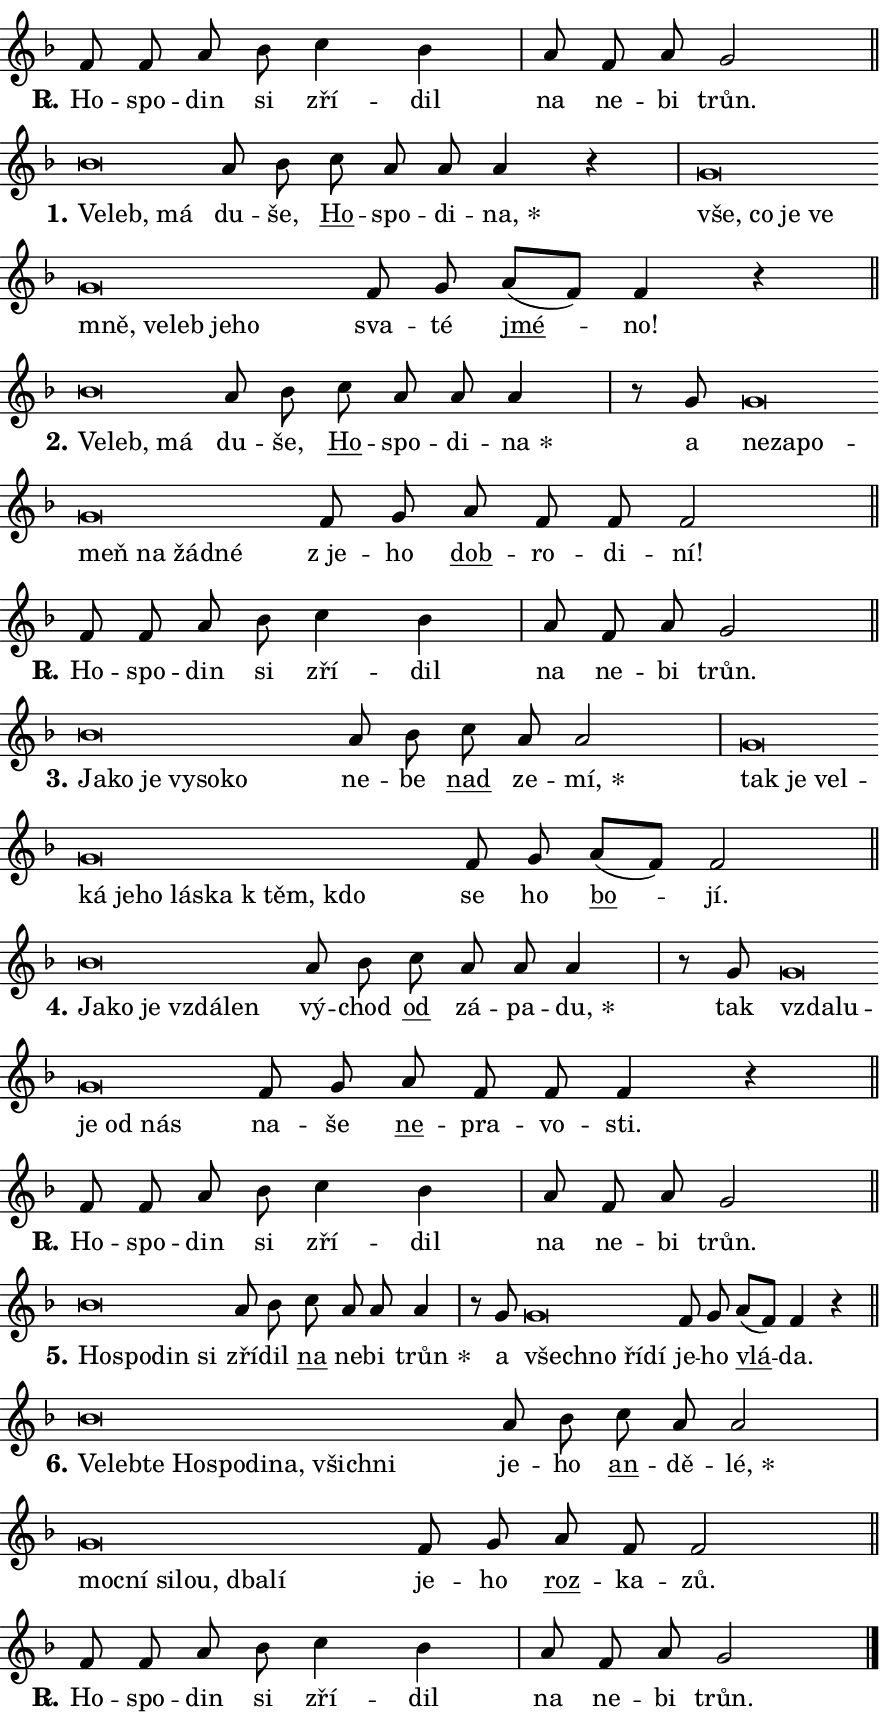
\version "2.24.0"
\header { tagline = "" }
\paper {
  indent = 0\cm
  top-margin = 0\cm
  right-margin = 0.13\cm % to fit lyric hyphens
  bottom-margin = 0\cm
  left-margin = 0\cm
  paper-width = 15\cm
  page-breaking = #ly:one-page-breaking
  system-system-spacing.basic-distance = #11
  score-system-spacing.basic-distance = #11
  ragged-last = ##f
}


%% Author: Thomas Morley
%% https://lists.gnu.org/archive/html/lilypond-user/2020-05/msg00002.html
#(define (line-position grob)
"Returns position of @var[grob} in current system:
   @code{'start}, if at first time-step
   @code{'end}, if at last time-step
   @code{'middle} otherwise
"
  (let* ((col (ly:item-get-column grob))
         (ln (ly:grob-object col 'left-neighbor))
         (rn (ly:grob-object col 'right-neighbor))
         (col-to-check-left (if (ly:grob? ln) ln col))
         (col-to-check-right (if (ly:grob? rn) rn col))
         (break-dir-left
           (and
             (ly:grob-property col-to-check-left 'non-musical #f)
             (ly:item-break-dir col-to-check-left)))
         (break-dir-right
           (and
             (ly:grob-property col-to-check-right 'non-musical #f)
             (ly:item-break-dir col-to-check-right))))
        (cond ((eqv? 1 break-dir-left) 'start)
              ((eqv? -1 break-dir-right) 'end)
              (else 'middle))))

#(define (tranparent-at-line-position vctor)
  (lambda (grob)
  "Relying on @code{line-position} select the relevant enry from @var{vctor}.
Used to determine transparency,"
    (case (line-position grob)
      ((end) (not (vector-ref vctor 0)))
      ((middle) (not (vector-ref vctor 1)))
      ((start) (not (vector-ref vctor 2))))))

noteHeadBreakVisibility =
#(define-music-function (break-visibility)(vector?)
"Makes @code{NoteHead}s transparent relying on @var{break-visibility}"
#{
  \override NoteHead.transparent =
    #(tranparent-at-line-position break-visibility)
#})

#(define delete-ledgers-for-transparent-note-heads
  (lambda (grob)
    "Reads whether a @code{NoteHead} is transparent.
If so this @code{NoteHead} is removed from @code{'note-heads} from
@var{grob}, which is supposed to be @code{LedgerLineSpanner}.
As a result ledgers are not printed for this @code{NoteHead}"
    (let* ((nhds-array (ly:grob-object grob 'note-heads))
           (nhds-list
             (if (ly:grob-array? nhds-array)
                 (ly:grob-array->list nhds-array)
                 '()))
           ;; Relies on the transparent-property being done before
           ;; Staff.LedgerLineSpanner.after-line-breaking is executed.
           ;; This is fragile ...
           (to-keep
             (remove
               (lambda (nhd)
                 (ly:grob-property nhd 'transparent #f))
               nhds-list)))
      ;; TODO find a better method to iterate over grob-arrays, similiar
      ;; to filter/remove etc for lists
      ;; For now rebuilt from scratch
      (set! (ly:grob-object grob 'note-heads)  '())
      (for-each
        (lambda (nhd)
          (ly:pointer-group-interface::add-grob grob 'note-heads nhd))
        to-keep))))

squashNotes = {
  \override NoteHead.X-extent = #'(-0.2 . 0.2)
  \override NoteHead.Y-extent = #'(-0.75 . 0)
  \override NoteHead.stencil =
    #(lambda (grob)
       (let ((pos (ly:grob-property grob 'staff-position)))
         (begin
           (if (< pos -7) (display "ERROR: Lower brevis then expected\n") (display ""))
           (if (<= pos -6) ly:text-interface::print ly:note-head::print))))
}
unSquashNotes = {
  \revert NoteHead.X-extent
  \revert NoteHead.Y-extent
  \revert NoteHead.stencil
}

hideNotes = \noteHeadBreakVisibility #begin-of-line-visible
unHideNotes = \noteHeadBreakVisibility #all-visible

% work-around for resetting accidentals
% https://lilypond.org/doc/v2.23/Documentation/notation/displaying-rhythms#unmetered-music
cadenzaMeasure = {
  \cadenzaOff
  \partial 1024 s1024
  \cadenzaOn
}

#(define-markup-command (accent layout props text) (markup?)
  "Underline accented syllable"
  (interpret-markup layout props
    #{\markup \override #'(offset . 4.3) \underline { #text }#}))

responsum = \markup \concat {
  "R" \hspace #-1.05 \path #0.1 #'((moveto 0 0.07) (lineto 0.9 0.8)) \hspace #0.05 "."
}

spaceSize = #0.6828661417322834 % exact space size for TeX Gyre Schola

\layout {
  \context {
    \Staff
    \remove "Time_signature_engraver"
    \override LedgerLineSpanner.after-line-breaking = #delete-ledgers-for-transparent-note-heads
  }
  \context {
    \Lyrics {
      \override LyricSpace.minimum-distance = \spaceSize
      \override LyricText.font-name = #"TeX Gyre Schola"
      \override LyricText.font-size = 1
      \override StanzaNumber.font-name = #"TeX Gyre Schola Bold"
      \override StanzaNumber.font-size = 1
    }
  }
  \context {
    \Score 
    \override NoteHead.text =
      #(lambda (grob) 
        (let ((pos (ly:grob-property grob 'staff-position)))
          #{\markup {
            \combine
              \halign #-0.55 \raise #(if (= pos -6) 0 0.5) \override #'(thickness . 2) \draw-line #'(3.2 . 0)
              \musicglyph "noteheads.sM1"
          }#}))
  }
}

% magnetic-lyrics.ily
%
%   written by
%     Jean Abou Samra <jean@abou-samra.fr>
%     Werner Lemberg <wl@gnu.org>
%
%   adapted by
%     Jiri Hon <jiri.hon@gmail.com>
%
% Version 2022-Apr-15

% https://www.mail-archive.com/lilypond-user@gnu.org/msg149350.html

#(define (Left_hyphen_pointer_engraver context)
   "Collect syllable-hyphen-syllable occurrences in lyrics and store
them in properties.  This engraver only looks to the left.  For
example, if the lyrics input is @code{foo -- bar}, it does the
following.

@itemize @bullet
@item
Set the @code{text} property of the @code{LyricHyphen} grob between
@q{foo} and @q{bar} to @code{foo}.

@item
Set the @code{left-hyphen} property of the @code{LyricText} grob with
text @q{foo} to the @code{LyricHyphen} grob between @q{foo} and
@q{bar}.
@end itemize

Use this auxiliary engraver in combination with the
@code{lyric-@/text::@/apply-@/magnetic-@/offset!} hook."
   (let ((hyphen #f)
         (text #f))
     (make-engraver
      (acknowledgers
       ((lyric-syllable-interface engraver grob source-engraver)
        (set! text grob)))
      (end-acknowledgers
       ((lyric-hyphen-interface engraver grob source-engraver)
        ;(when (not (grob::has-interface grob 'lyric-space-interface))
          (set! hyphen grob)));)
      ((stop-translation-timestep engraver)
       (when (and text hyphen)
         (ly:grob-set-object! text 'left-hyphen hyphen))
       (set! text #f)
       (set! hyphen #f)))))

#(define (lyric-text::apply-magnetic-offset! grob)
   "If the space between two syllables is less than the value in
property @code{LyricText@/.details@/.squash-threshold}, move the right
syllable to the left so that it gets concatenated with the left
syllable.

Use this function as a hook for
@code{LyricText@/.after-@/line-@/breaking} if the
@code{Left_@/hyphen_@/pointer_@/engraver} is active."
   (let ((hyphen (ly:grob-object grob 'left-hyphen #f)))
     (when hyphen
       (let ((left-text (ly:spanner-bound hyphen LEFT)))
         (when (grob::has-interface left-text 'lyric-syllable-interface)
           (let* ((common (ly:grob-common-refpoint grob left-text X))
                  (this-x-ext (ly:grob-extent grob common X))
                  (left-x-ext
                   (begin
                     ;; Trigger magnetism for left-text.
                     (ly:grob-property left-text 'after-line-breaking)
                     (ly:grob-extent left-text common X)))
                  ;; `delta` is the gap width between two syllables.
                  (delta (- (interval-start this-x-ext)
                            (interval-end left-x-ext)))
                  (details (ly:grob-property grob 'details))
                  (threshold (assoc-get 'squash-threshold details 0.2)))
             (when (< delta threshold)
               (let* (;; We have to manipulate the input text so that
                      ;; ligatures crossing syllable boundaries are not
                      ;; disabled.  For languages based on the Latin
                      ;; script this is essentially a beautification.
                      ;; However, for non-Western scripts it can be a
                      ;; necessity.
                      (lt (ly:grob-property left-text 'text))
                      (rt (ly:grob-property grob 'text))
                      (is-space (grob::has-interface hyphen 'lyric-space-interface))
                      (space (if is-space " " ""))
                      (extra-delta (if is-space spaceSize 0))
                      ;; Append new syllable.
                      (ltrt-space (if (and (string? lt) (string? rt))
                                (string-append lt space rt)
                                (make-concat-markup (list lt space rt))))
                      ;; Right-align `ltrt` to the right side.
                      (ltrt-space-markup (grob-interpret-markup
                               grob
                               (make-translate-markup
                                (cons (interval-length this-x-ext) 0)
                                (make-right-align-markup ltrt-space)))))
                 (begin
                   ;; Don't print `left-text`.
                   (ly:grob-set-property! left-text 'stencil #f)
                   ;; Set text and stencil (which holds all collected
                   ;; syllables so far) and shift it to the left.
                   (ly:grob-set-property! grob 'text ltrt-space)
                   (ly:grob-set-property! grob 'stencil ltrt-space-markup)
                   (ly:grob-translate-axis! grob (- (- delta extra-delta)) X))))))))))


#(define (lyric-hyphen::displace-bounds-first grob)
   ;; Make very sure this callback isn't triggered too early.
   (let ((left (ly:spanner-bound grob LEFT))
         (right (ly:spanner-bound grob RIGHT)))
     (ly:grob-property left 'after-line-breaking)
     (ly:grob-property right 'after-line-breaking)
     (ly:lyric-hyphen::print grob)))

squashThreshold = #0.4

\layout {
  \context {
    \Lyrics
    \consists #Left_hyphen_pointer_engraver
    \override LyricText.after-line-breaking =
      #lyric-text::apply-magnetic-offset!
    \override LyricHyphen.stencil = #lyric-hyphen::displace-bounds-first
    \override LyricText.details.squash-threshold = \squashThreshold
    \override LyricHyphen.minimum-distance = 0
    \override LyricHyphen.minimum-length = \squashThreshold
  }
}

squashText = \override LyricText.details.squash-threshold = 9999
unSquashText = \override LyricText.details.squash-threshold = \squashThreshold

leftText = \override LyricText.self-alignment-X = #LEFT
unLeftText = \revert LyricText.self-alignment-X

starOffset = #(lambda (grob) 
                (let ((x_offset (ly:self-alignment-interface::aligned-on-x-parent grob)))
                  (if (= x_offset 0) 0 (+ x_offset 1.2))))

star = #(define-music-function (syllable)(string?)
"Append star separator at the end of a syllable"
#{
  \once \override LyricText.X-offset = #starOffset
  \lyricmode { \markup {
    #syllable
    \override #'((font-name . "TeX Gyre Schola Bold")) \hspace #0.2 \lower #0.65 \larger "*"
  } }
#})

starAccent = #(define-music-function (syllable)(string?)
"Append star separator at the end of a syllable and make accent"
#{
  \once \override LyricText.X-offset = #starOffset
  \lyricmode { \markup {
    \accent #syllable
    \override #'((font-name . "TeX Gyre Schola Bold")) \hspace #0.2 \lower #0.65 \larger "*"
  } }
#})

breath = #(define-music-function (syllable)(string?)
"Append breathing indicator at the end of a syllable"
#{
  \lyricmode { \markup { #syllable "+" } }
#})

optionalBreath = #(define-music-function (syllable)(string?)
"Append optional breathing indicator at the end of a syllable"
#{
  \lyricmode { \markup { #syllable "(+)" } }
#})


\score {
    <<
        \new Voice = "melody" { \cadenzaOn \key f \major \relative { f'8 f a bes c4 bes \cadenzaMeasure \bar "|" a8 f a g2 \cadenzaMeasure \bar "||" \break } }
        \new Lyrics \lyricsto "melody" { \lyricmode { \set stanza = \responsum
Ho -- spo -- din si zří -- dil na ne -- bi trůn. } }
    >>
    \layout {}
}

\score {
    <<
        \new Voice = "melody" { \cadenzaOn \key f \major \relative { \squashNotes bes'\breve*1/16 \hideNotes \breve*1/16 \breve*1/16 \bar "" \unHideNotes \unSquashNotes a8 bes \bar "" c a a a4 r \cadenzaMeasure \bar "|" \squashNotes g\breve*1/16 \hideNotes \breve*1/16 \bar "" \breve*1/16 \bar "" \breve*1/16 \bar "" \breve*1/16 \bar "" \breve*1/16 \bar "" \breve*1/16 \bar "" \breve*1/16 \breve*1/16 \bar "" \unHideNotes \unSquashNotes f8 g \bar "" a[( f)] f4 r \cadenzaMeasure \bar "||" \break } }
        \new Lyrics \lyricsto "melody" { \lyricmode { \set stanza = "1."
\leftText Ve -- \squashText leb, má \unLeftText \unSquashText du -- še, \markup \accent Ho -- spo -- di -- \star na, \leftText vše, \squashText co je ve mně, ve -- leb je -- ho \unLeftText \unSquashText sva -- té \markup \accent jmé -- no! } }
    >>
    \layout {}
}

\score {
    <<
        \new Voice = "melody" { \cadenzaOn \key f \major \relative { \squashNotes bes'\breve*1/16 \hideNotes \breve*1/16 \breve*1/16 \bar "" \unHideNotes \unSquashNotes a8 bes \bar "" c a a a4 \cadenzaMeasure \bar "|" r8 g8 \squashNotes g\breve*1/16 \hideNotes \breve*1/16 \bar "" \breve*1/16 \bar "" \breve*1/16 \bar "" \breve*1/16 \bar "" \breve*1/16 \breve*1/16 \bar "" \unHideNotes \unSquashNotes f8 g \bar "" a f f f2 \cadenzaMeasure \bar "||" \break } }
        \new Lyrics \lyricsto "melody" { \lyricmode { \set stanza = "2."
\leftText Ve -- \squashText leb, má \unLeftText \unSquashText du -- še, \markup \accent Ho -- spo -- di -- \star na a \leftText ne -- \squashText za -- po -- meň na žád -- né \unLeftText \unSquashText "z je" -- ho \markup \accent dob -- ro -- di -- ní! } }
    >>
    \layout {}
}

\score {
    <<
        \new Voice = "melody" { \cadenzaOn \key f \major \relative { f'8 f a bes c4 bes \cadenzaMeasure \bar "|" a8 f a g2 \cadenzaMeasure \bar "||" \break } }
        \new Lyrics \lyricsto "melody" { \lyricmode { \set stanza = \responsum
Ho -- spo -- din si zří -- dil na ne -- bi trůn. } }
    >>
    \layout {}
}

\score {
    <<
        \new Voice = "melody" { \cadenzaOn \key f \major \relative { \squashNotes bes'\breve*1/16 \hideNotes \breve*1/16 \bar "" \breve*1/16 \bar "" \breve*1/16 \bar "" \breve*1/16 \breve*1/16 \bar "" \unHideNotes \unSquashNotes a8 bes \bar "" c a a2 \cadenzaMeasure \bar "|" \squashNotes g\breve*1/16 \hideNotes \breve*1/16 \bar "" \breve*1/16 \bar "" \breve*1/16 \bar "" \breve*1/16 \bar "" \breve*1/16 \bar "" \breve*1/16 \bar "" \breve*1/16 \bar "" \breve*1/16 \breve*1/16 \bar "" \unHideNotes \unSquashNotes f8 g \bar "" a[( f)] f2 \cadenzaMeasure \bar "||" \break } }
        \new Lyrics \lyricsto "melody" { \lyricmode { \set stanza = "3."
\leftText Ja -- \squashText ko je vy -- so -- ko \unLeftText \unSquashText ne -- be \markup \accent nad ze -- \star mí, \leftText tak \squashText je vel -- ká je -- ho lá -- ska "k těm," kdo \unLeftText \unSquashText se ho \markup \accent bo -- jí. } }
    >>
    \layout {}
}

\score {
    <<
        \new Voice = "melody" { \cadenzaOn \key f \major \relative { \squashNotes bes'\breve*1/16 \hideNotes \breve*1/16 \bar "" \breve*1/16 \bar "" \breve*1/16 \breve*1/16 \bar "" \unHideNotes \unSquashNotes a8 bes \bar "" c a a a4 \cadenzaMeasure \bar "|" r8 g8 \squashNotes g\breve*1/16 \hideNotes \breve*1/16 \bar "" \breve*1/16 \bar "" \breve*1/16 \breve*1/16 \bar "" \unHideNotes \unSquashNotes f8 g \bar "" a f f f4 r \cadenzaMeasure \bar "||" \break } }
        \new Lyrics \lyricsto "melody" { \lyricmode { \set stanza = "4."
\leftText Ja -- \squashText ko je vzdá -- len \unLeftText \unSquashText vý -- chod \markup \accent od zá -- pa -- \star du, tak \leftText vzda -- \squashText lu -- je od nás \unLeftText \unSquashText na -- še \markup \accent ne -- pra -- vo -- sti. } }
    >>
    \layout {}
}

\score {
    <<
        \new Voice = "melody" { \cadenzaOn \key f \major \relative { f'8 f a bes c4 bes \cadenzaMeasure \bar "|" a8 f a g2 \cadenzaMeasure \bar "||" \break } }
        \new Lyrics \lyricsto "melody" { \lyricmode { \set stanza = \responsum
Ho -- spo -- din si zří -- dil na ne -- bi trůn. } }
    >>
    \layout {}
}

\score {
    <<
        \new Voice = "melody" { \cadenzaOn \key f \major \relative { \squashNotes bes'\breve*1/16 \hideNotes \breve*1/16 \bar "" \breve*1/16 \breve*1/16 \bar "" \unHideNotes \unSquashNotes a8 bes \bar "" c a a a4 \cadenzaMeasure \bar "|" r8 g8 \squashNotes g\breve*1/16 \hideNotes \breve*1/16 \bar "" \breve*1/16 \breve*1/16 \bar "" \unHideNotes \unSquashNotes f8 g \bar "" a[( f)] f4 r \cadenzaMeasure \bar "||" \break } }
        \new Lyrics \lyricsto "melody" { \lyricmode { \set stanza = "5."
\leftText Ho -- \squashText spo -- din si \unLeftText \unSquashText zří -- dil \markup \accent na ne -- bi \star trůn a \leftText všech -- \squashText no ří -- dí \unLeftText \unSquashText je -- ho \markup \accent vlá -- da. } }
    >>
    \layout {}
}

\score {
    <<
        \new Voice = "melody" { \cadenzaOn \key f \major \relative { \squashNotes bes'\breve*1/16 \hideNotes \breve*1/16 \bar "" \breve*1/16 \bar "" \breve*1/16 \bar "" \breve*1/16 \bar "" \breve*1/16 \bar "" \breve*1/16 \bar "" \breve*1/16 \breve*1/16 \bar "" \unHideNotes \unSquashNotes a8 bes \bar "" c a a2 \cadenzaMeasure \bar "|" \squashNotes g\breve*1/16 \hideNotes \breve*1/16 \bar "" \breve*1/16 \bar "" \breve*1/16 \bar "" \breve*1/16 \breve*1/16 \bar "" \unHideNotes \unSquashNotes f8 g \bar "" a f f2 \cadenzaMeasure \bar "||" \break } }
        \new Lyrics \lyricsto "melody" { \lyricmode { \set stanza = "6."
\leftText Ve -- \squashText leb -- te Ho -- spo -- di -- na, všich -- ni \unLeftText \unSquashText je -- ho \markup \accent an -- dě -- \star lé, \leftText moc -- \squashText ní si -- lou, dba -- lí \unLeftText \unSquashText je -- ho \markup \accent roz -- ka -- zů. } }
    >>
    \layout {}
}

\score {
    <<
        \new Voice = "melody" { \cadenzaOn \key f \major \relative { f'8 f a bes c4 bes \cadenzaMeasure \bar "|" a8 f a g2 \cadenzaMeasure \bar "||" \break } \bar "|." }
        \new Lyrics \lyricsto "melody" { \lyricmode { \set stanza = \responsum
Ho -- spo -- din si zří -- dil na ne -- bi trůn. } }
    >>
    \layout {}
}
